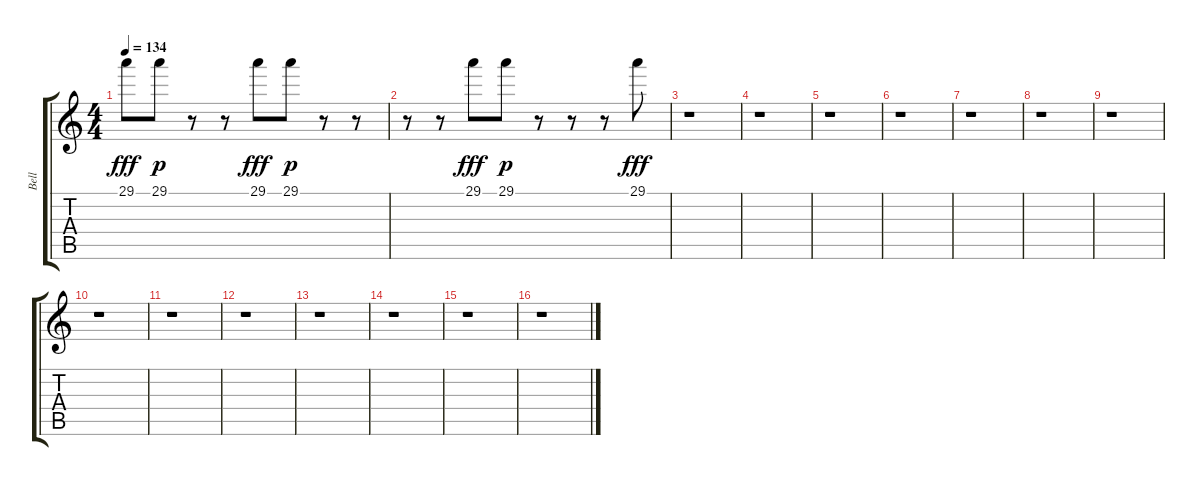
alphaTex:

\track ("Bell" "Bell") {instrument glockenspiel}
\staff {score tabs}
\tuning (E4 B3 G3 D3 A2 E2) {hide}
\ts (4 4)
\tempo 134
\clef g2
\ks c
29.1.8{dy fff} 29.1.8{dy p} r.8 r.8 29.1.8{dy fff} 29.1.8{dy p} r.8 r.8 |
r.8 r.8 29.1.8{dy fff} 29.1.8{dy p} r.8 r.8 r.8 29.1.8{dy fff} |
r.1 |
r.1 |
r.1 |
r.1 |
r.1 |
r.1 |
r.1 |
r.1 |
r.1 |
r.1 |
r.1 |
r.1 |
r.1 |
r.1
